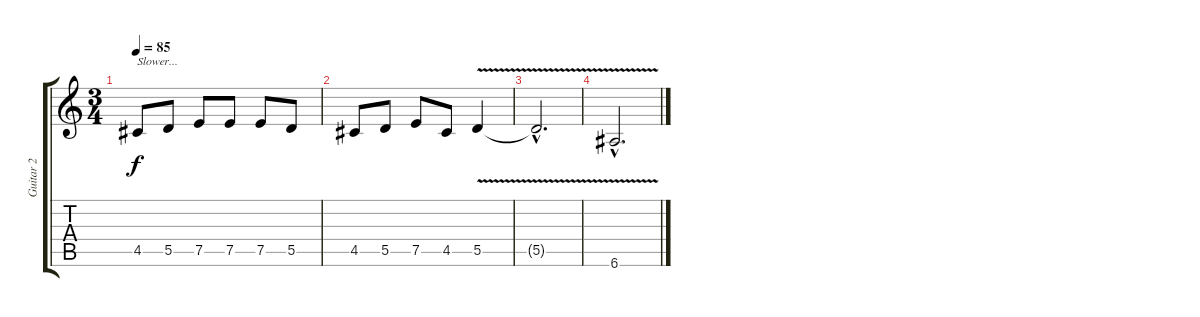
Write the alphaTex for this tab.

\track ("Guitar 2" "Guitar 2") {instrument distortionguitar}
\staff {score tabs}
\tuning (E4 B3 G3 D3 A2 E2) {hide}
\ts (3 4)
\tempo 85
\clef g2
\ks c
4.5.8{txt "Slower..." dy f} 5.5.8 7.5.8 7.5.8 7.5.8 5.5.8 |
4.5.8 5.5.8 7.5.8 4.5.8 5.5{v}.4 |
5.5{hac t}.2{d} |
6.6{v hac}.2{d}
